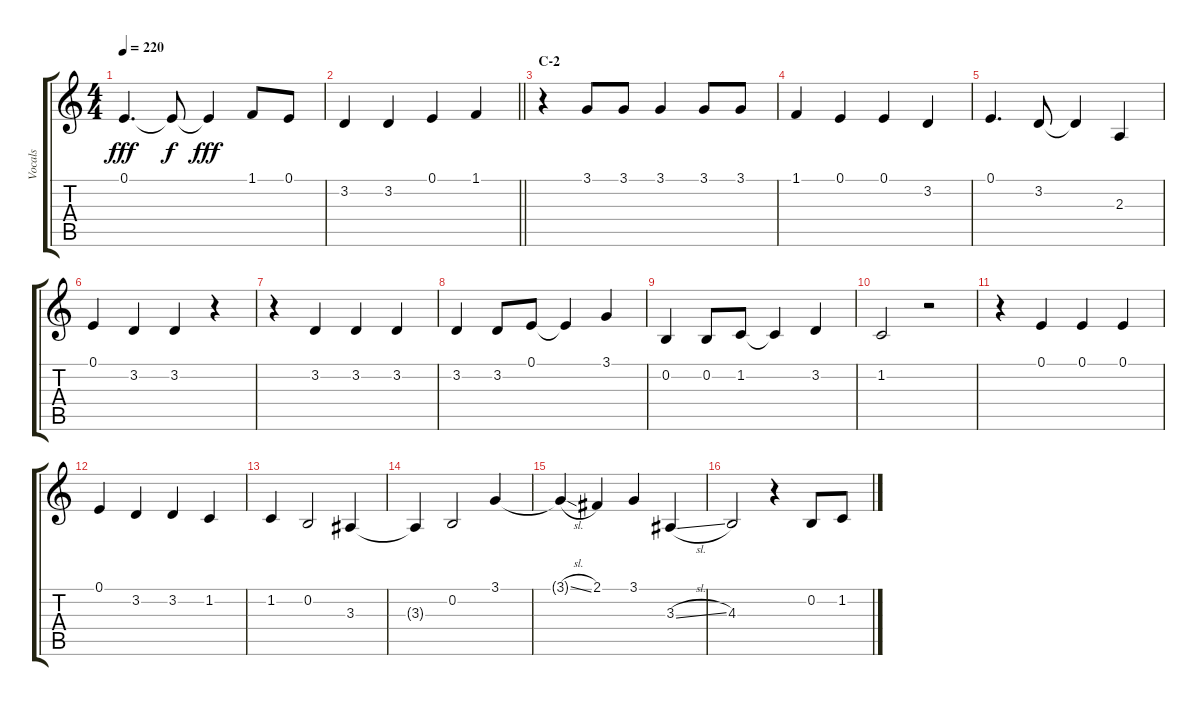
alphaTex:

\track ("Vocals" "Vocals") {instrument voiceoohs}
\staff {score tabs}
\tuning (E4 B3 G3 D3 A2 E2) {hide}
\ts (4 4)
\tempo 220
\clef g2
\ks c
0.1.4{d dy fff} 0.1{t}.8{dy f} 0.1{t}.4{dy fff} 1.1.8 0.1.8 |
\barLineRight lightlight
3.2.4 3.2.4 0.1.4 1.1.4 |
\section ("" "C-2")
r.4 3.1.8 3.1.8 3.1.4 3.1.8 3.1.8 |
1.1.4 0.1.4 0.1.4 3.2.4 |
0.1.4{d} 3.2.8 3.2{t}.4 2.3.4 |
0.1.4 3.2.4 3.2.4 r.4 |
r.4 3.2.4 3.2.4 3.2.4 |
3.2.4 3.2.8 0.1.8 0.1{t}.4 3.1.4 |
0.2.4 0.2.8 1.2.8 1.2{t}.4 3.2.4 |
1.2.2 r.2 |
r.4 0.1.4 0.1.4 0.1.4 |
0.1.4 3.2.4 3.2.4 1.2.4 |
1.2.4 0.2.2 3.3.4 |
3.3{t}.4 0.2.2 3.1.4 |
3.1{sl t}.4 2.1.4 3.1.4 3.3{sl}.4 |
4.3.2 r.4 0.2.8 1.2.8
